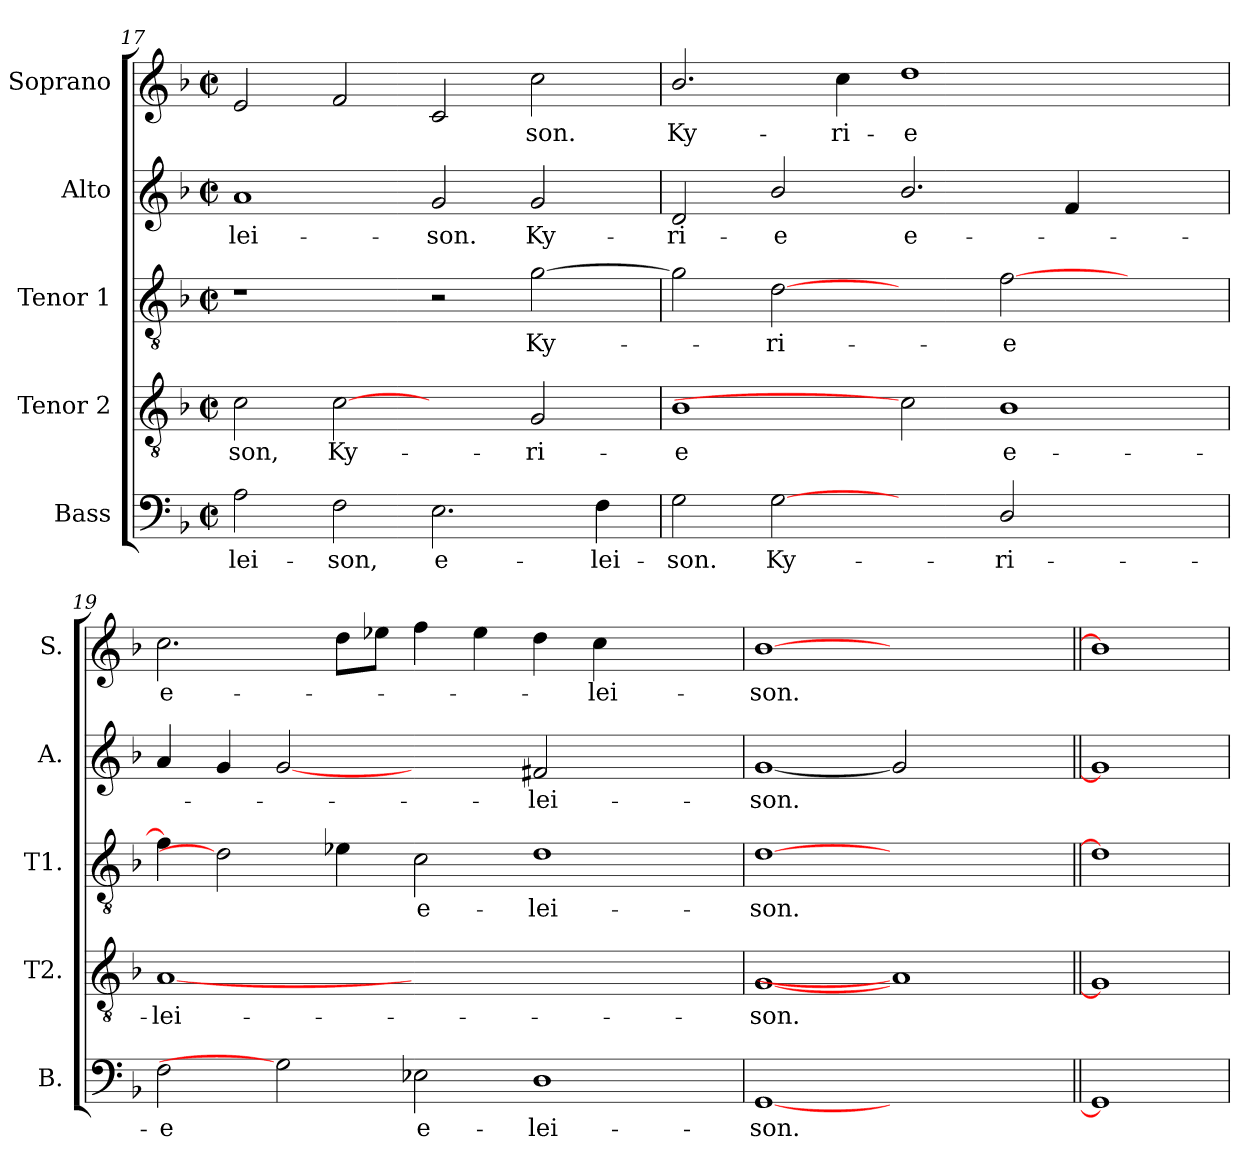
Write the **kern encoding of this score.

**kern	**text	**kern	**text	**kern	**text	**kern	**text	**kern	**text
*part5	*part5	*part4	*part4	*part3	*part3	*part2	*part2	*part1	*part1
*staff5	*staff5	*staff4	*staff4	*staff3	*staff3	*staff2	*staff2	*staff1	*staff1
*I"Bass	*	*I"Tenor 2	*	*I"Tenor 1	*	*I"Alto	*	*I"Soprano	*
*I'B.	*	*I'T2.	*	*I'T1.	*	*I'A.	*	*I'S.	*
*clefF4	*	*clefGv2	*	*clefGv2	*	*clefG2	*	*clefG2	*
*	*	*ITrd7c12	*	*ITrd7c12	*	*	*	*	*
*k[b-]	*	*k[b-]	*	*k[b-]	*	*k[b-]	*	*k[b-]	*
*F:	*	*F:	*	*F:	*	*F:	*	*F:	*
*M2/2	*	*M2/2	*	*M2/2	*	*M2/2	*	*M2/2	*
*met(c|)	*	*met(c|)	*	*met(c|)	*	*met(c|)	*	*met(c|)	*
=17	=17	=17	=17	=17	=17	=17	=17	=17	=17
!	!LO:LY:b:color=#000000	!	!	!	!	!	!	!	!
!	!	!	!LO:LY:b:color=#000000	!	!	!	!	!	!
!	!	!	!	!	!	!	!LO:LY:b:color=#000000	!	!
2Ai\	-lei-	2Ci\	-son,	1r	.	1ai	-lei-	2ei/	.
!	!LO:LY:b:color=#000000	!	!	!	!	!	!	!	!
!	!	!	!LO:LY:b:color=#000000	!	!	!	!	!	!
2Fi\	-son,	[2Ci	Ky-	.	.	.	.	2fi/	.
!	!LO:LY:b:color=#000000	!	!	!	!	!	!	!	!
!	!	!	!	!	!	!	!LO:LY:b:color=#000000	!	!
2.Ei\	e-	2ryy	.	2r	.	2gi/	-son.	2ci/	.
!	!	!	!LO:LY:b:color=#000000	!	!	!	!	!	!
!	!	!	!	!	!LO:LY:b:color=#000000	!	!	!	!
!	!	!	!	!	!	!	!LO:LY:b:color=#000000	!	!
!	!	!	!	!	!	!	!	!	!LO:LY:b:color=#000000
.	.	2GGi/	-ri-	[>2Gi\	Ky-	2gi/	Ky-	2cci\	-son.
!	!LO:LY:b:color=#000000	!	!	!	!	!	!	!	!
4Fi\	-lei-	.	.	.	.	.	.	.	.
=18	=18	=18	=18	=18	=18	=18	=18	=18	=18
!	!LO:LY:b:color=#000000	!	!	!	!	!	!	!	!
!	!	!	!LO:LY:b:color=#000000	!	!	!	!	!	!
!	!	!	!	!	!	!	!LO:LY:b:color=#000000	!	!
!	!	!	!	!	!	!	!	!	!LO:LY:b:color=#000000
2Gi\	-son.	1BB-i	-e	2Gi\]	.	2di/	-ri-	2.b-i/	Ky-
!	!LO:LY:b:color=#000000	!	!	!	!	!	!	!	!
!	!	!	!	!	!LO:LY:b:color=#000000	!	!	!	!
!	!	!	!	!	!	!	!LO:LY:b:color=#000000	!	!
[2Gi	Ky-	.	.	[2Di	-ri-	2b-i/	-e	.	.
!	!	!	!	!	!	!	!	!	!LO:LY:b:color=#000000
.	.	.	.	.	.	.	.	4cci\	-ri-
!	!	!	!	!	!	!	!LO:LY:b:color=#000000	!	!
!	!	!	!	!	!	!	!	!	!LO:LY:b:color=#000000
2ryy	.	2Ci]	.	2ryy	.	2.b-i/	e-	1ddi	-e
!	!LO:LY:b:color=#000000	!	!	!	!	!	!	!	!
!	!	!	!LO:LY:b:color=#000000	!	!	!	!	!	!
!	!	!	!	!	!LO:LY:b:color=#000000	!	!	!	!
2Di/	-ri-	1BB-i	e-	[>2Fi\	-e	.	.	.	.
.	.	.	.	.	.	4fi/	.	.	.
2ryy	.	.	.	2ryy	.	2ryy	.	2ryy	.
=19	=19	=19	=19	=19	=19	=19	=19	=19	=19
!	!LO:LY:b:color=#000000	!	!	!	!	!	!	!	!
!	!	!	!LO:LY:b:color=#000000	!	!	!	!	!	!
!	!	!	!	!	!	!	!	!	!LO:LY:b:color=#000000
2Fi\	-e	[1AAi	-lei-	4Fi\]	.	4ai/	.	2.cci\	e-
.	.	.	.	2Di]	.	4gi/	.	.	.
2Gi]	.	.	.	.	.	[2gi	.	.	.
.	.	.	.	4E-Xi\	.	.	.	8ddi\L	.
.	.	.	.	.	.	.	.	8ee-i\J	.
!	!LO:LY:b:color=#000000	!	!	!	!	!	!	!	!
!	!	!	!	!	!LO:LY:b:color=#000000	!	!	!	!
2E-Xi\	e-	1.ryy	.	2Ci\	e-	2ryy	.	4ffi\	.
.	.	.	.	.	.	.	.	4ee-i\	.
!	!LO:LY:b:color=#000000	!	!	!	!	!	!	!	!
!	!	!	!	!	!LO:LY:b:color=#000000	!	!	!	!
!	!	!	!	!	!	!	!LO:LY:b:color=#000000	!	!
1Di	-lei-	.	.	1Di	-lei-	2f#Xi/	-lei-	4ddi\	.
!	!	!	!	!	!	!	!	!	!LO:LY:b:color=#000000
.	.	.	.	.	.	.	.	4cci\	-lei-
.	.	.	.	.	.	2ryy	.	2ryy	.
=20	=20	=20	=20	=20	=20	=20	=20	=20	=20
!	!LO:LY:b:color=#000000	!	!	!	!	!	!	!	!
!	!	!	!LO:LY:b:color=#000000	!	!	!	!	!	!
!	!	!	!	!	!LO:LY:b:color=#000000	!	!	!	!
!	!	!	!	!	!	!	!LO:LY:b:color=#000000	!	!
!	!	!	!	!	!	!	!	!	!LO:LY:b:color=#000000
[1GGi	-son.	[1GGi	-son.	[1Di	-son.	[1gi	-son.	[1b-i	-son.
1ryy	.	1AAi]	.	1ryy	.	2gi]	.	1ryy	.
.	.	.	.	.	.	2ryy	.	.	.
=21||	=21||	=21||	=21||	=21||	=21||	=21||	=21||	=21||	=21||
1GGi]	.	1GGi]	.	1Di]	.	1gi]	.	1b-i]	.
=	=	=	=	=	=	=	=	=	=
*-	*-	*-	*-	*-	*-	*-	*-	*-	*-
